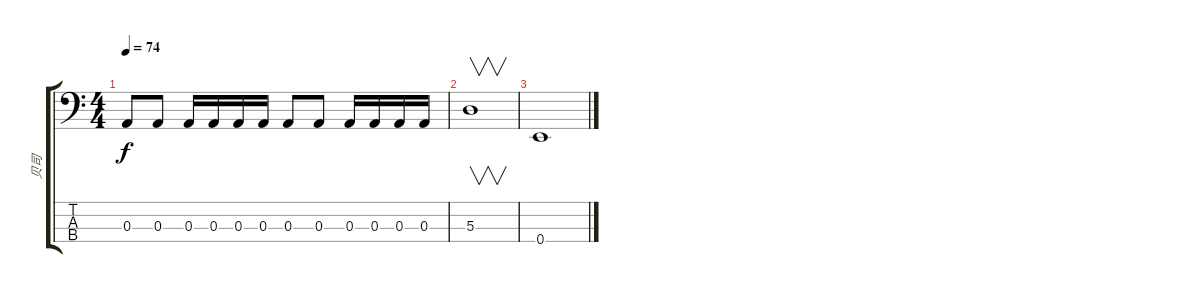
\track ("贝司" "贝司") {instrument electricbasspick}
\staff {score tabs}
\tuning (G2 D2 A1 E1) {hide}
\ts (4 4)
\tempo 74
\clef f4
\ks c
0.3.8{dy f} 0.3.8 0.3.16 0.3.16 0.3.16 0.3.16 0.3.8 0.3.8 0.3.16 0.3.16 0.3.16 0.3.16 |
5.3.1{v} |
0.4{t}.1
